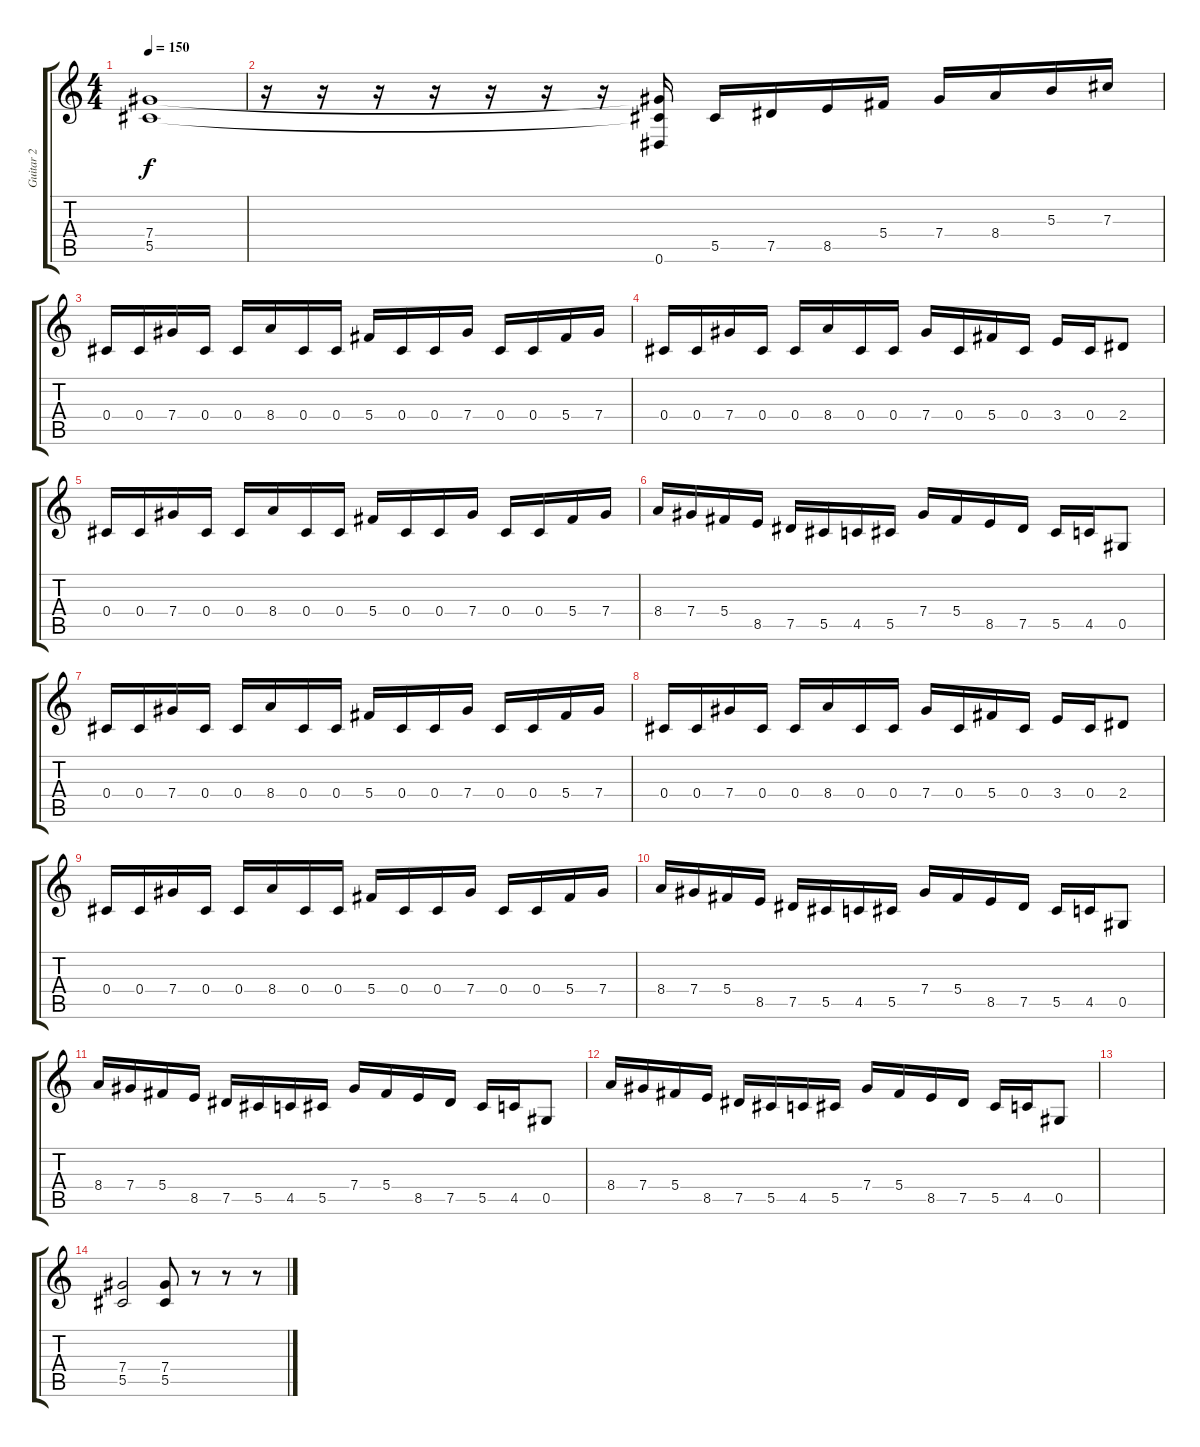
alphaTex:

\track ("Guitar 2" "Guitar 2") {instrument distortionguitar}
\staff {score tabs}
\tuning (Eb4 Bb3 Gb3 Db3 Ab2 Eb2) {hide}
\ts (4 4)
\tempo 150
\clef g2
\ks c
(7.4 5.5).1{dy f} |
r.16 r.16 r.16 r.16 r.16 r.16 r.16 (7.4{t} 5.5{t} 0.6).16 5.5.16 7.5.16 8.5.16 5.4.16 7.4.16 8.4.16 5.3.16 7.3.16 |
0.4.16 0.4.16 7.4.16 0.4.16 0.4.16 8.4.16 0.4.16 0.4.16 5.4.16 0.4.16 0.4.16 7.4.16 0.4.16 0.4.16 5.4.16 7.4.16 |
0.4.16 0.4.16 7.4.16 0.4.16 0.4.16 8.4.16 0.4.16 0.4.16 7.4.16 0.4.16 5.4.16 0.4.16 3.4.16 0.4.16 2.4.8 |
0.4.16 0.4.16 7.4.16 0.4.16 0.4.16 8.4.16 0.4.16 0.4.16 5.4.16 0.4.16 0.4.16 7.4.16 0.4.16 0.4.16 5.4.16 7.4.16 |
8.4.16 7.4.16 5.4.16 8.5.16 7.5.16 5.5.16 4.5.16 5.5.16 7.4.16 5.4.16 8.5.16 7.5.16 5.5.16 4.5.16 0.5.8 |
0.4.16 0.4.16 7.4.16 0.4.16 0.4.16 8.4.16 0.4.16 0.4.16 5.4.16 0.4.16 0.4.16 7.4.16 0.4.16 0.4.16 5.4.16 7.4.16 |
0.4.16 0.4.16 7.4.16 0.4.16 0.4.16 8.4.16 0.4.16 0.4.16 7.4.16 0.4.16 5.4.16 0.4.16 3.4.16 0.4.16 2.4.8 |
0.4.16 0.4.16 7.4.16 0.4.16 0.4.16 8.4.16 0.4.16 0.4.16 5.4.16 0.4.16 0.4.16 7.4.16 0.4.16 0.4.16 5.4.16 7.4.16 |
8.4.16 7.4.16 5.4.16 8.5.16 7.5.16 5.5.16 4.5.16 5.5.16 7.4.16 5.4.16 8.5.16 7.5.16 5.5.16 4.5.16 0.5.8 |
8.4.16 7.4.16 5.4.16 8.5.16 7.5.16 5.5.16 4.5.16 5.5.16 7.4.16 5.4.16 8.5.16 7.5.16 5.5.16 4.5.16 0.5.8 |
8.4.16 7.4.16 5.4.16 8.5.16 7.5.16 5.5.16 4.5.16 5.5.16 7.4.16 5.4.16 8.5.16 7.5.16 5.5.16 4.5.16 0.5.8 |
|
(7.4 5.5).2 (7.4 5.5).8 r.8 r.8 r.8
